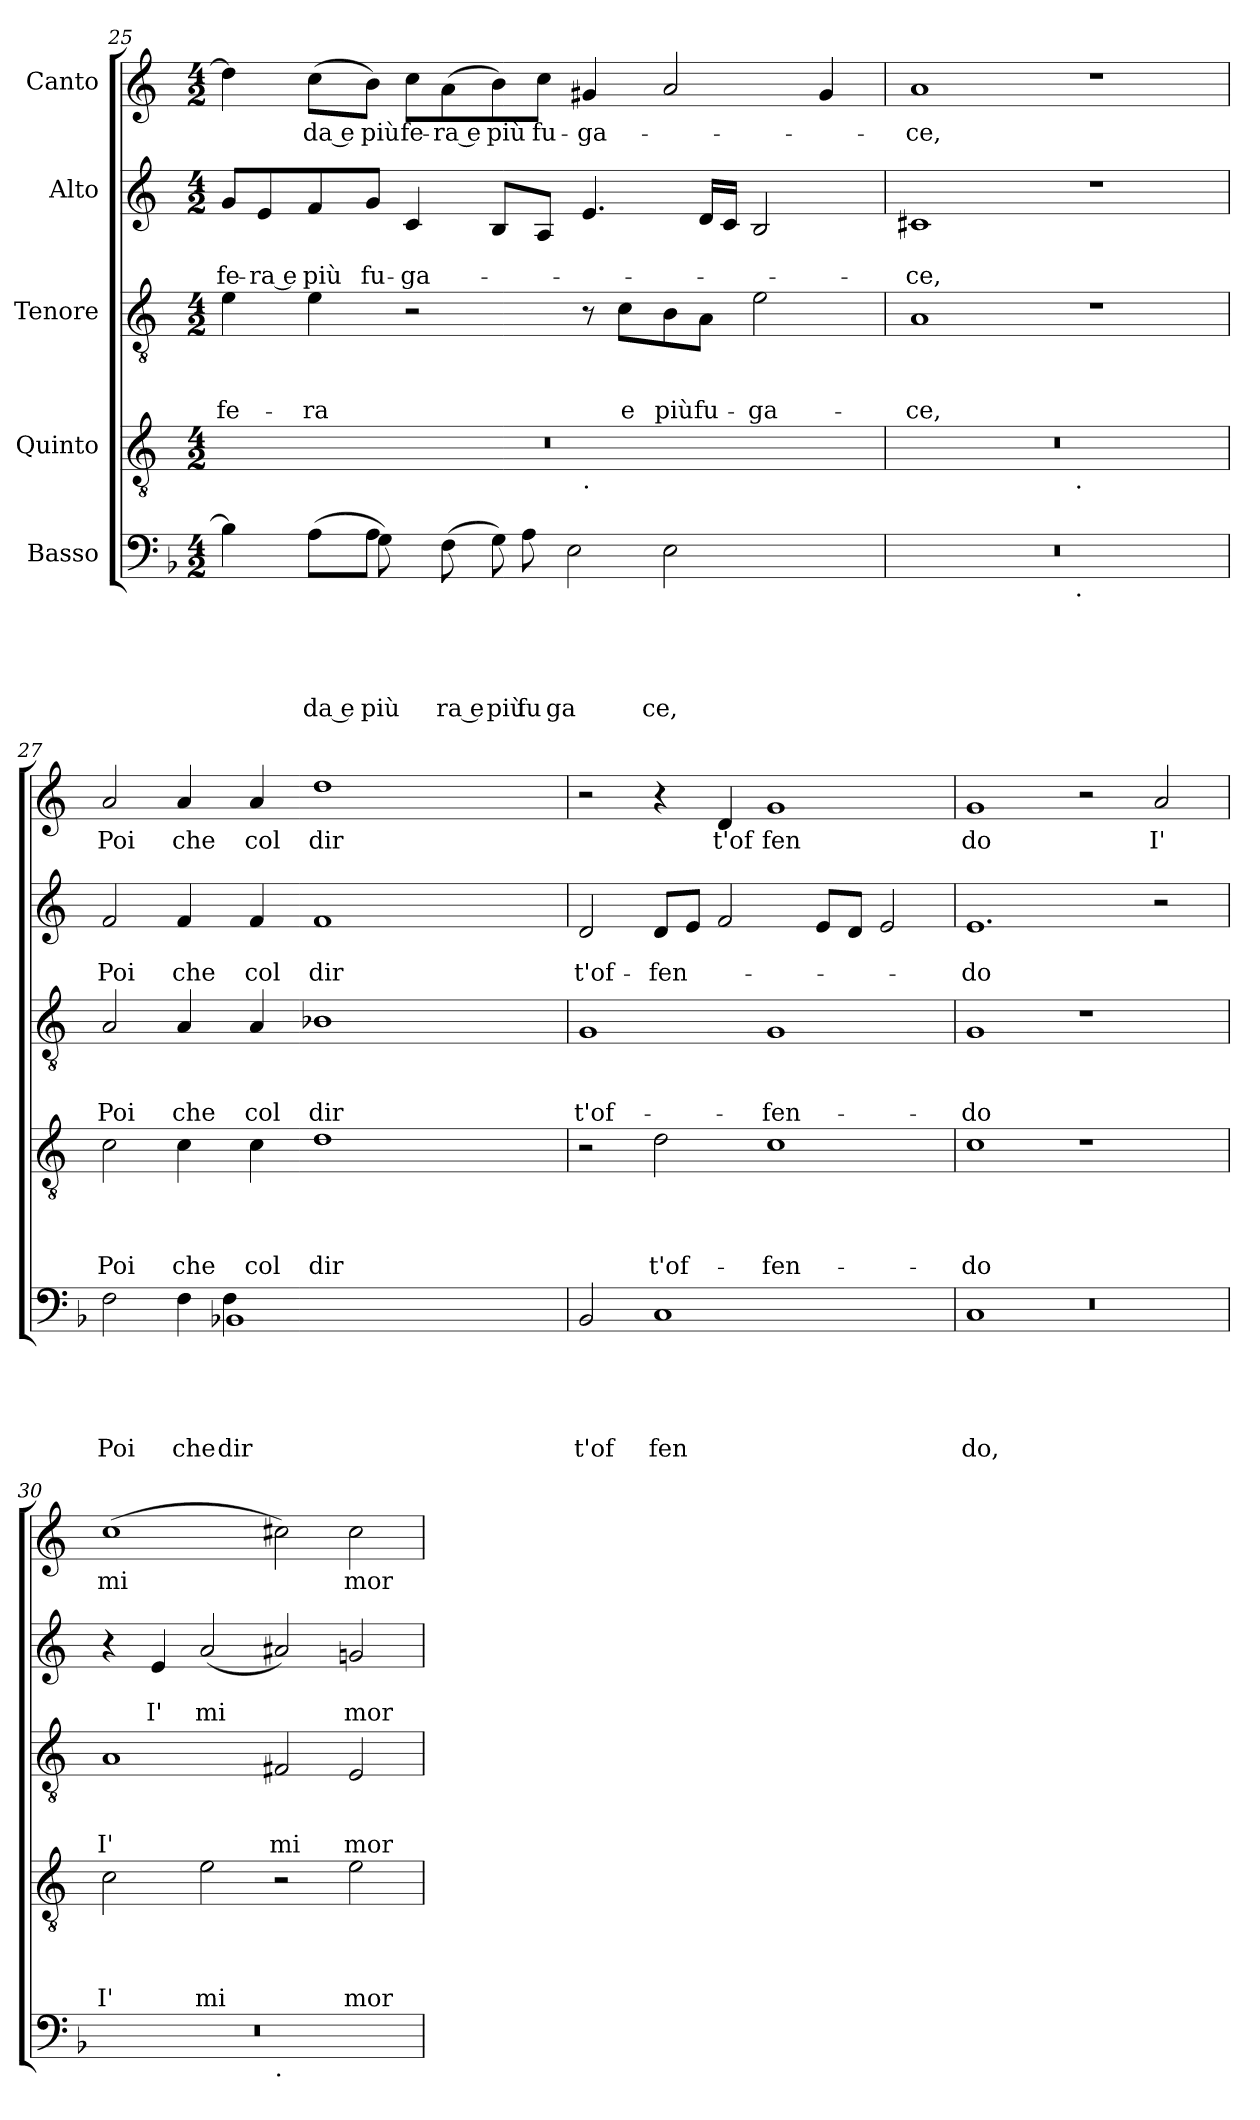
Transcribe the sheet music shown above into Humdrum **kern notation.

**kern	**text	**text	**text	**text	**text	**kern	**text	**text	**text	**text	**kern	**text	**text	**text	**kern	**text	**text	**kern	**text
*part5	*part5	*part5	*part5	*part5	*part5	*part4	*part4	*part4	*part4	*part4	*part3	*part3	*part3	*part3	*part2	*part2	*part2	*part1	*part1
*staff5	*staff5	*staff5	*staff5	*staff5	*staff5	*staff4	*staff4	*staff4	*staff4	*staff4	*staff3	*staff3	*staff3	*staff3	*staff2	*staff2	*staff2	*staff1	*staff1
*I"Basso	*	*	*	*	*	*I"Quinto	*	*	*	*	*I"Tenore	*	*	*	*I"Alto	*	*	*I"Canto	*
*clefF4	*	*	*	*	*	*clefGv2	*	*	*	*	*clefGv2	*	*	*	*clefG2	*	*	*clefG2	*
*	*	*	*	*	*	*ITrd-3c-5	*	*	*	*	*ITrd-3c-5	*	*	*	*ITrd-3c-5	*	*	*ITrd-3c-5	*
*k[b-]	*	*	*	*	*	*k[b-]	*	*	*	*	*k[b-]	*	*	*	*k[b-]	*	*	*k[b-]	*
*F:	*	*	*	*	*	*F:	*	*	*	*	*F:	*	*	*	*F:	*	*	*F:	*
*M4/2	*	*	*	*	*	*M4/2	*	*	*	*	*M4/2	*	*	*	*M4/2	*	*	*M4/2	*
=25	=25	=25	=25	=25	=25	=25	=25	=25	=25	=25	=25	=25	=25	=25	=25	=25	=25	=25	=25
*^	*	*	*	*	*	*	*	*	*	*	*	*	*	*	*	*	*	*	*
*	*^	*	*	*	*	*	*	*	*	*	*	*	*	*	*	*	*	*	*	*
*	*	*^	*	*	*	*	*	*	*	*	*	*	*	*	*	*	*	*	*	*	*
!	!	!	!	!	!	!	!	!	!	!	!	!	!	!	!	!	!LO:LY:b	!	!	!LO:LY:b	!	!
*	*	*	*	*	*	*	*	*	*^	*	*	*	*	*	*	*	*	*	*	*	*	*
4B-\]	4.ryy	2ryy	2.ryy	.	.	.	.	.	0r	1ryy	.	.	.	.	4a\	.	.	fe-	8cc/L	.	fe-	4gg\]	.
!	!	!	!	!	!	!	!	!	!	!	!	!	!	!	!	!	!	!	!	!	!LO:LY:b:rj	!	!
.	.	.	.	.	.	.	.	.	.	.	.	.	.	.	.	.	.	.	8a/	.	-ra e	.	.
!	!	!	!	!	!	!	!	!LO:LY:b:rj	!	!	!	!	!	!	!	!	!	!LO:LY:b	!	!	!LO:LY:b	!	!LO:LY:b:rj
(<8A\L	.	.	.	.	.	.	.	da e	.	.	.	.	.	.	4a\	.	.	-ra	8b-/	.	più	(<8ff\L	-da e
!	!	!	!	!	!	!	!	!LO:LY:b	!	!	!	!	!	!	!	!	!	!	!	!	!	!	!
!	!	!	!	!	!	!	!	!LO:LY:b	!	!	!	!	!	!	!	!	!	!	!	!	!LO:LY:b	!	!LO:LY:b
8A\J	8G\)	.	.	.	.	.	.	più	.	.	.	.	.	.	.	.	.	.	8cc/J	.	fu-	8ee\J)	più
!	!	!	!	!	!	!	!	!	!	!	!	!	!	!	!	!	!	!	!	!	!LO:LY:b	!	!LO:LY:b
4ryy	4ryy	8ryy	.	.	.	.	.	.	.	.	.	.	.	.	2r	.	.	.	4f/	.	-ga-	8ff\L	fe-
!	!	!	!	!	!	!	!	!LO:LY:b:rj	!	!	!	!	!	!	!	!	!	!	!	!	!	!	!LO:LY:b:rj
.	.	(<8F\	.	.	.	.	.	ra e	.	.	.	.	.	.	.	.	.	.	.	.	.	(<8dd\	-ra e
!	!	!	!	!	!	!	!	!LO:LY:b	!	!	!	!	!	!	!	!	!	!	!	!	!	!	!LO:LY:b
1ryy	1ryy	16.ryy	8G\)	.	.	.	.	più	.	.	.	.	.	.	.	.	.	.	8e/L	.	.	8ee\)	più
!	!	!	!	!	!	!	!	!LO:LY:b	!	!	!	!	!	!	!	!	!	!	!	!	!	!	!
.	.	8A\	.	.	.	.	.	fu	.	.	.	.	.	.	.	.	.	.	.	.	.	.	.
!	!	!	!	!	!	!	!	!	!	!	!	!	!	!	!	!	!	!	!	!	!	!	!LO:LY:b
.	.	.	16.ryy	.	.	.	.	.	.	.	.	.	.	.	.	.	.	.	8d/J	.	.	8ff\J	fu-
!	!	!	!	!	!	!	!	!LO:LY:b	!	!	!	!	!	!	!	!	!	!	!	!	!	!	!
.	.	4ryy	2E\	.	.	.	.	ga	.	.	.	.	.	.	.	.	.	.	.	.	.	.	.
!	!	!	!	!	!	!	!	!	!	!LO:TX:b:t=.	!	!	!	!	!	!	!	!	!	!	!	!	!
!	!	!	!	!	!	!	!	!	!	!	!	!	!	!	!	!	!	!	!	!	!	!	!LO:LY:b
.	.	.	.	.	.	.	.	.	.	1ryy	.	.	.	.	8r	.	.	.	4.a/	.	.	4cc#X/	-ga-
!	!	!	!	!	!	!	!	!	!	!	!	!	!	!	!	!	!	!LO:LY:b	!	!	!	!	!
.	.	.	.	.	.	.	.	.	.	.	.	.	.	.	8f\L	.	.	e	.	.	.	.	.
.	.	32ryy	.	.	.	.	.	.	.	.	.	.	.	.	.	.	.	.	.	.	.	.	.
!	!	!	!	!	!	!	!	!LO:LY:b	!	!	!	!	!	!	!	!	!	!LO:LY:b	!	!	!	!	!
.	.	2E\	.	.	.	.	.	ce,	.	.	.	.	.	.	8e\	.	.	più	.	.	.	2dd/	.
!	!	!	!	!	!	!	!	!	!	!	!	!	!	!	!	!	!	!LO:LY:b	!	!	!	!	!
.	.	.	.	.	.	.	.	.	.	.	.	.	.	.	8d\J	.	.	fu-	16g/LL	.	.	.	.
.	.	.	.	.	.	.	.	.	.	.	.	.	.	.	.	.	.	.	16f/JJ	.	.	.	.
.	.	.	4ryy	.	.	.	.	.	.	.	.	.	.	.	.	.	.	.	.	.	.	.	.
!	!	!	!	!	!	!	!	!	!	!	!	!	!	!	!	!	!	!LO:LY:b	!	!	!	!	!
.	.	.	.	.	.	.	.	.	.	.	.	.	.	.	2a\	.	.	-ga-	2e/	.	.	.	.
.	.	.	4ryy	.	.	.	.	.	.	.	.	.	.	.	.	.	.	.	.	.	.	.	.
4ryy	4ryy	4ryy	.	.	.	.	.	.	.	.	.	.	.	.	.	.	.	.	.	.	.	4cc#/	.
.	.	.	32ryy	.	.	.	.	.	.	.	.	.	.	.	.	.	.	.	.	.	.	.	.
=26	=26	=26	=26	=26	=26	=26	=26	=26	=26	=26	=26	=26	=26	=26	=26	=26	=26	=26	=26	=26	=26	=26	=26
!	!	!	!	!	!	!	!	!	!	!	!	!	!	!	!	!	!	!LO:LY:b	!	!	!LO:LY:b	!	!LO:LY:b
*	*v	*v	*v	*	*	*	*	*	*	*	*	*	*	*	*	*	*	*	*	*	*	*	*
0r	2ryy	.	.	.	.	.	0r	2ryy	.	.	.	.	1d	.	.	-ce,	1f#X	.	-ce,	1dd	-ce,
.	4...ryy	.	.	.	.	.	.	4...ryy	.	.	.	.	.	.	.	.	.	.	.	.	.
!	!	!	!	!	!	!	!	!LO:TX:b:t=.	!	!	!	!	!	!	!	!	!	!	!	!	!
!	!LO:TX:b:t=.	!	!	!	!	!	!	!	!	!	!	!	!	!	!	!	!	!	!	!	!
.	1ryy	.	.	.	.	.	.	1ryy	.	.	.	.	.	.	.	.	.	.	.	.	.
.	.	.	.	.	.	.	.	.	.	.	.	.	1r	.	.	.	1r	.	.	1r	.
.	32ryy	.	.	.	.	.	.	32ryy	.	.	.	.	.	.	.	.	.	.	.	.	.
!!LO:LB:g=z
=27	=27	=27	=27	=27	=27	=27	=27	=27	=27	=27	=27	=27	=27	=27	=27	=27	=27	=27	=27	=27	=27
!	!	!	!	!	!	!LO:LY:b	!	!	!	!	!	!LO:LY:b	!	!	!	!LO:LY:b	!	!	!LO:LY:b	!	!LO:LY:b
*	*^	*	*	*	*	*	*v	*v	*	*	*	*	*	*	*	*	*	*	*	*	*
2F\	2ryy	2ryy	.	.	.	.	Poi	2f\	.	.	.	Poi	2d/	.	.	Poi	2b-/	.	Poi	2dd/	Poi
!	!	!	!	!	!	!	!LO:LY:b	!	!	!	!	!LO:LY:b	!	!	!	!LO:LY:b	!	!	!LO:LY:b	!	!LO:LY:b
4F\	8ryy	8ryy	.	.	.	.	che	4f\	.	.	.	che	4d/	.	.	che	4b-/	.	che	4dd/	che
.	32ryy	32ryy	.	.	.	.	.	.	.	.	.	.	.	.	.	.	.	.	.	.	.
!	!	!	!	!	!	!	!LO:LY:b	!	!	!	!	!	!	!	!	!	!	!	!	!	!
!	!	!	!	!	!	!	!LO:LY:b	!	!	!	!	!	!	!	!	!	!	!	!	!	!
.	4F\	1BB-X	.	.	.	.	dir	.	.	.	.	.	.	.	.	.	.	.	.	.	.
!	!	!	!	!	!	!	!	!	!	!	!	!LO:LY:b	!	!	!	!LO:LY:b	!	!	!LO:LY:b	!	!LO:LY:b
4ryy	.	.	.	.	.	.	.	4f\	.	.	.	col	4d/	.	.	col	4b-/	.	col	4dd/	col
.	4ryy	.	.	.	.	.	.	.	.	.	.	.	.	.	.	.	.	.	.	.	.
!	!	!	!	!	!	!	!	!	!	!	!	!LO:LY:b	!	!	!	!LO:LY:b	!	!	!LO:LY:b	!	!LO:LY:b
16.ryy	.	.	.	.	.	.	.	1g	.	.	.	dir	1e-X	.	.	dir	1b-	.	dir	1gg	dir
2ryy	.	.	.	.	.	.	.	.	.	.	.	.	.	.	.	.	.	.	.	.	.
.	16.ryy	.	.	.	.	.	.	.	.	.	.	.	.	.	.	.	.	.	.	.	.
.	2.ryy	.	.	.	.	.	.	.	.	.	.	.	.	.	.	.	.	.	.	.	.
4ryy	.	.	.	.	.	.	.	.	.	.	.	.	.	.	.	.	.	.	.	.	.
.	.	4ryy	.	.	.	.	.	.	.	.	.	.	.	.	.	.	.	.	.	.	.
8ryy	.	.	.	.	.	.	.	.	.	.	.	.	.	.	.	.	.	.	.	.	.
.	.	16.ryy	.	.	.	.	.	.	.	.	.	.	.	.	.	.	.	.	.	.	.
32ryy	.	.	.	.	.	.	.	.	.	.	.	.	.	.	.	.	.	.	.	.	.
*v	*v	*v	*	*	*	*	*	*	*	*	*	*	*	*	*	*	*	*	*	*	*
=28	=28	=28	=28	=28	=28	=28	=28	=28	=28	=28	=28	=28	=28	=28	=28	=28	=28	=28	=28
!	!	!	!	!	!LO:LY:b	!	!	!	!	!	!	!	!	!LO:LY:b	!	!	!LO:LY:b	!	!
2BB-/	.	.	.	.	t'of	2r	.	.	.	.	1c	.	.	t'of-	2g/	.	t'of-	2r	.
!	!	!	!	!	!LO:LY:b	!	!	!	!	!LO:LY:b	!	!	!	!	!	!	!LO:LY:b	!	!
1C	.	.	.	.	fen	2g\	.	.	.	t'of-	.	.	.	.	8g/L	.	-fen-	4r	.
.	.	.	.	.	.	.	.	.	.	.	.	.	.	.	8a/J	.	.	.	.
!	!	!	!	!	!	!	!	!	!	!	!	!	!	!	!	!	!	!	!LO:LY:b
.	.	.	.	.	.	.	.	.	.	.	.	.	.	.	2b-/	.	.	4g/	t'of
!	!	!	!	!	!	!	!	!	!	!LO:LY:b	!	!	!	!LO:LY:b	!	!	!	!	!LO:LY:b
.	.	.	.	.	.	1f	.	.	.	-fen-	1c	.	.	-fen-	.	.	.	1cc	fen
.	.	.	.	.	.	.	.	.	.	.	.	.	.	.	8a/L	.	.	.	.
.	.	.	.	.	.	.	.	.	.	.	.	.	.	.	8g/J	.	.	.	.
2ryy	.	.	.	.	.	.	.	.	.	.	.	.	.	.	2a/	.	.	.	.
=29	=29	=29	=29	=29	=29	=29	=29	=29	=29	=29	=29	=29	=29	=29	=29	=29	=29	=29	=29
*^	*	*	*	*	*	*	*	*	*	*	*	*	*	*	*	*	*	*	*
*	*^	*	*	*	*	*	*	*	*	*	*	*	*	*	*	*	*	*	*	*
!	!	!LO:N:vis=1	!	!	!	!	!LO:LY:b	!	!	!	!	!LO:LY:b	!	!	!	!LO:LY:b	!	!	!LO:LY:b	!	!LO:LY:b
0ryy	1C	0r	.	.	.	.	do,	1f	.	.	.	-do	1c	.	.	-do	1.a	.	-do	1cc	do
.	1ryy	.	.	.	.	.	.	1r	.	.	.	.	1r	.	.	.	.	.	.	2r	.
!	!	!	!	!	!	!	!	!	!	!	!	!	!	!	!	!	!	!	!	!	!LO:LY:b
.	.	.	.	.	.	.	.	.	.	.	.	.	.	.	.	.	2r	.	.	2dd/	I'
*v	*v	*v	*	*	*	*	*	*	*	*	*	*	*	*	*	*	*	*	*	*	*
=30	=30	=30	=30	=30	=30	=30	=30	=30	=30	=30	=30	=30	=30	=30	=30	=30	=30	=30	=30
!	!	!	!	!	!	!	!	!	!	!LO:LY:b	!	!	!	!LO:LY:b	!	!	!	!	!LO:LY:b
*^	*	*	*	*	*	*	*	*	*	*	*	*	*	*	*	*	*	*	*
0r	1ryy	.	.	.	.	.	2f\	.	.	.	I'	1d	.	.	I'	4r	.	.	(>1ff	mi
!	!	!	!	!	!	!	!	!	!	!	!	!	!	!	!	!	!	!LO:LY:b	!	!
.	.	.	.	.	.	.	.	.	.	.	.	.	.	.	.	4a/	.	I'	.	.
!	!	!	!	!	!	!	!	!	!	!	!LO:LY:b	!	!	!	!	!	!	!LO:LY:b	!	!
.	.	.	.	.	.	.	2a\	.	.	.	mi	.	.	.	.	(<2dd/	.	mi	.	.
!	!LO:TX:b:t=.	!	!	!	!	!	!	!	!	!	!	!	!	!	!	!	!	!	!	!
!	!	!	!	!	!	!	!	!	!	!	!	!	!	!	!LO:LY:b	!	!	!	!	!
.	1ryy	.	.	.	.	.	2r	.	.	.	.	2Bn/	.	.	mi	2dd#X/)	.	.	2ff#X\)	.
!	!	!	!	!	!	!	!	!	!	!	!LO:LY:b	!	!	!	!LO:LY:b	!	!	!LO:LY:b	!	!LO:LY:b
.	.	.	.	.	.	.	2a\	.	.	.	mor-	2A/	.	.	mor-	2ccn/	.	mor-	2ff#\	mor
*v	*v	*	*	*	*	*	*	*	*	*	*	*	*	*	*	*	*	*	*	*
=	=	=	=	=	=	=	=	=	=	=	=	=	=	=	=	=	=	=	=
*-	*-	*-	*-	*-	*-	*-	*-	*-	*-	*-	*-	*-	*-	*-	*-	*-	*-	*-	*-
